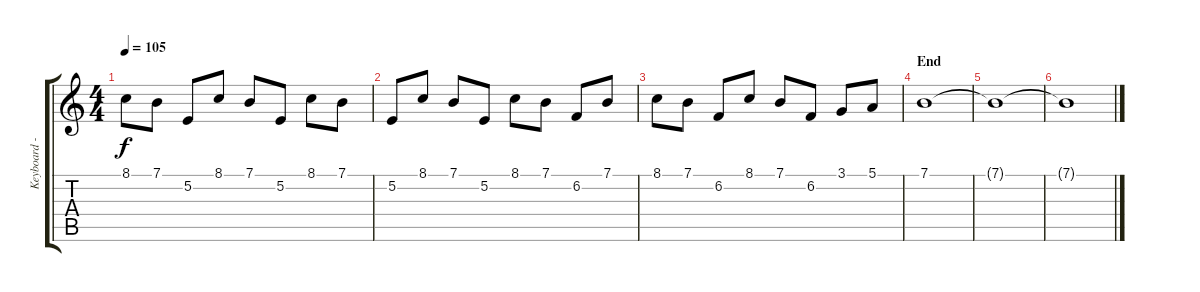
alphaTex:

\track ("Keyboard - Chorus" "Keyboard -") {instrument stringensemble1}
\staff {score tabs}
\tuning (E4 B3 G3 D3 A2 E2) {hide}
\ts (4 4)
\tempo 105
\clef g2
\ks c
8.1.8{dy f} 7.1.8 5.2.8 8.1.8 7.1.8 5.2.8 8.1.8 7.1.8 |
5.2.8 8.1.8 7.1.8 5.2.8 8.1.8 7.1.8 6.2.8 7.1.8 |
8.1.8 7.1.8 6.2.8 8.1.8 7.1.8 6.2.8 3.1.8 5.1.8 |
\section ("" "End")
7.1.1{volume 0} |
7.1{t}.1 |
7.1{t}.1
